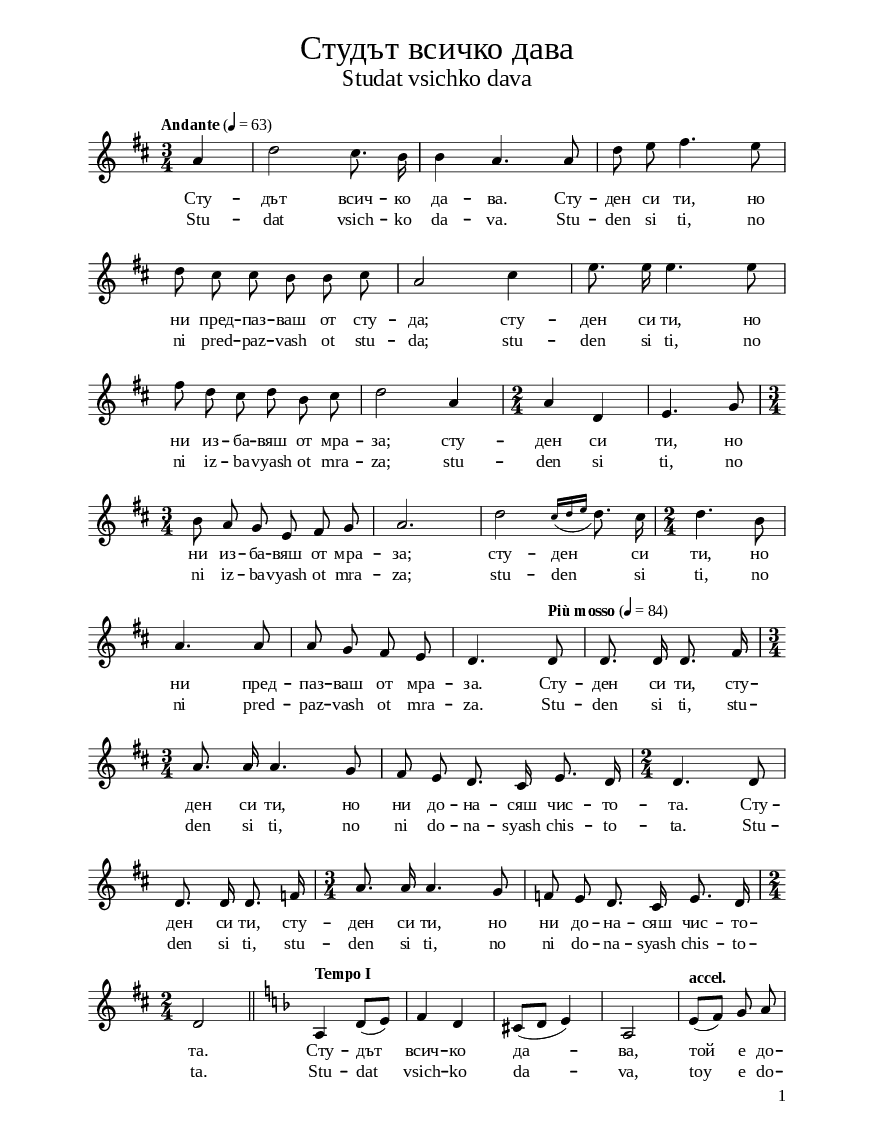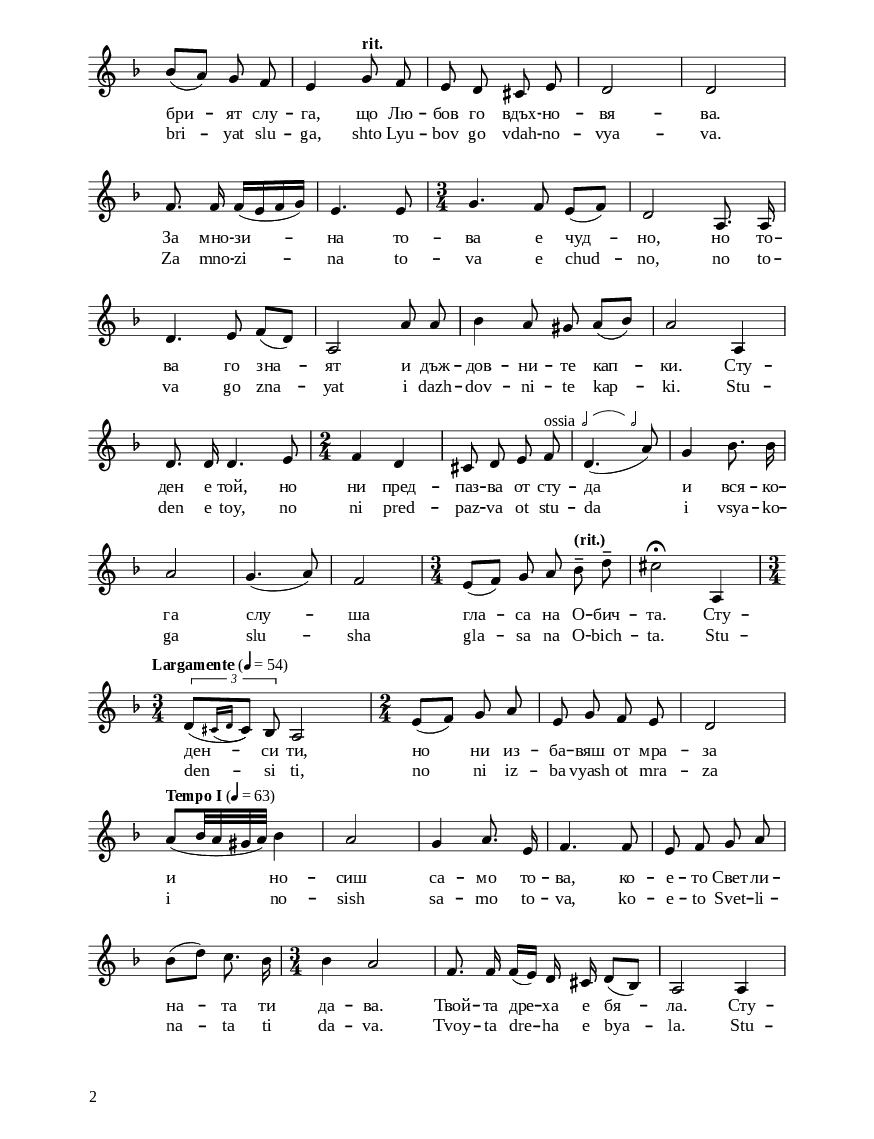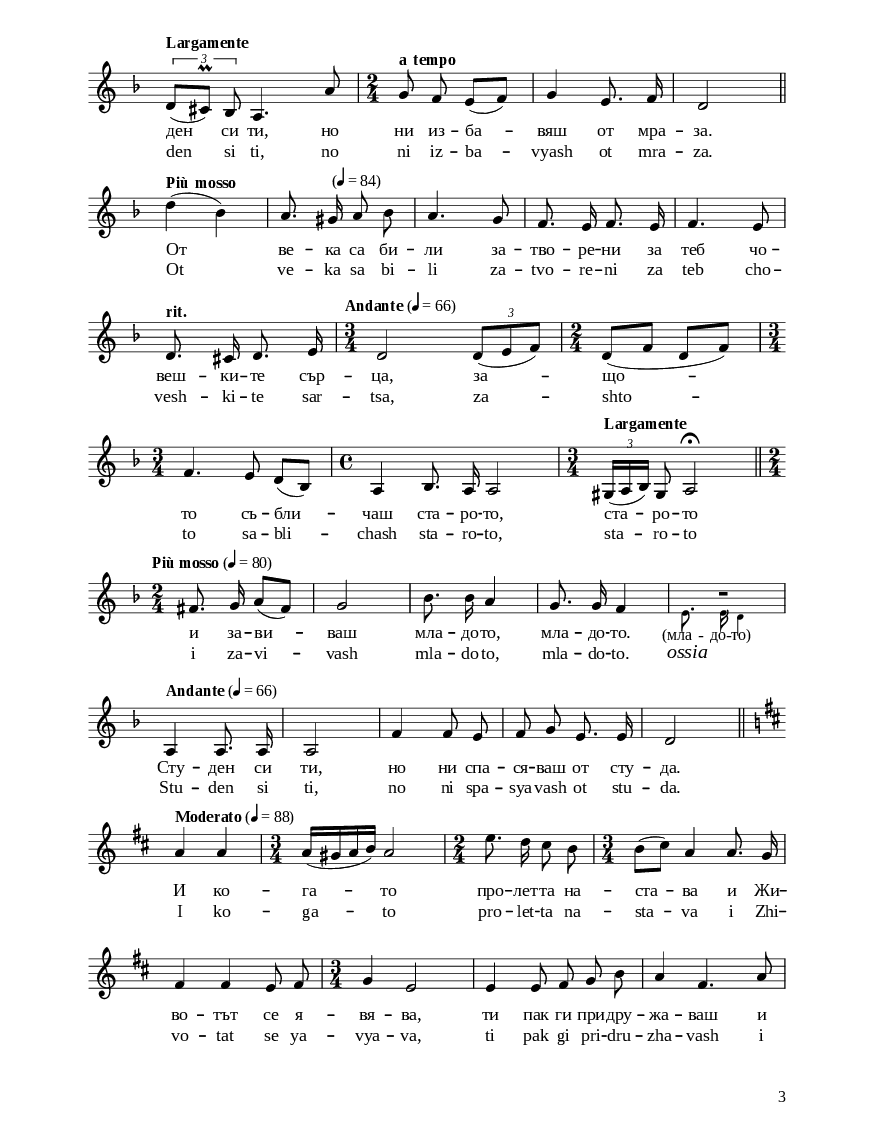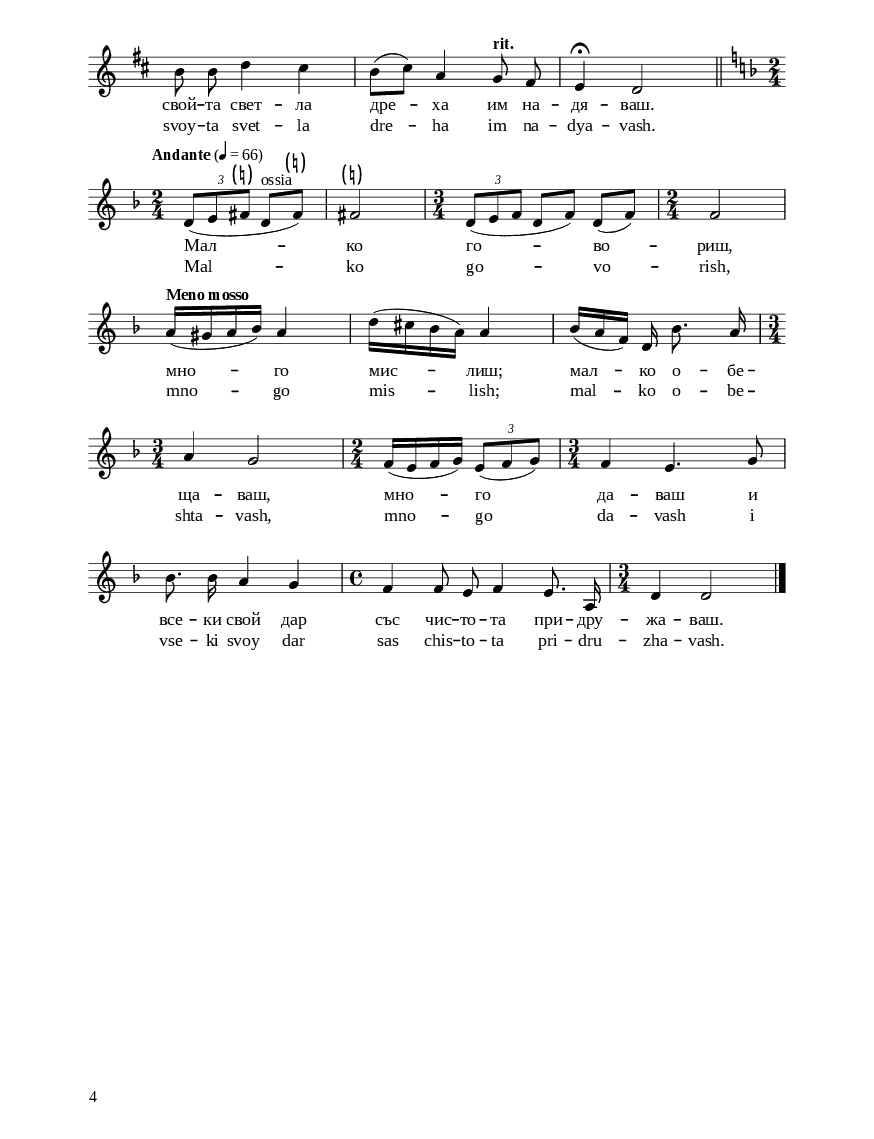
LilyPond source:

\version "2.22.1"

\include "include/globals.ily"

\bookpart {
  \include "include/bookpart-paper.ily"
  \score {
    \include "include/score-layout.ily"

    \new Voice \absolute {
      \clef treble
      \key d \major
      \time 3/4
      \tempoFunc "Andante" 4 "63"
      \autoBeamOff
      \partial 4
      a'4 | % 2
      d''2  cis''8.  b'16 | % 3
      b'4  a'4.  a'8 | % 4
      d''8  e''8  fis''4.  e''8
      \break | % 5
      d''8  cis''8  cis''8  b'8
      b'8  cis''8 | % 6
      a'2  cis''4 | % 7
      e''8.  e''16  e''4.  e''8
      \break | % 8
      fis''8  d''8  cis''8  d''8
      b'8  cis''8 | % 9
      d''2  a'4 |
      \time 2/4  |
      a'4  d'4 | % 11
      e'4.  g'8 \break | % 12
      \time 3/4  | % 12
      b'8  a'8  g'8  e'8  fis'8
      g'8 | % 13
      a'2. | % 14
      d''2 \grace {
        cis''16 ( [  d''16
        e''16 ]
      }
      d''8. )  cis''16 | % 15
      \time 2/4  | % 15
      d''4.  b'8 \break | % 16
      a'4.  a'8 | % 17
      a'8  g'8  fis'8  e'8 | % 18
      d'4. \tempoFunc "Più mosso" 4 "84" d'8 | % 19
      d'8.  d'16  d'8.  fis'16 \break |
      \time 3/4  |
      a'8.  a'16  a'4.  g'8 | % 21
      fis'8  e'8  d'8.  cis'16  e'8.
      d'16 | % 22
      \time 2/4  | % 22
      d'4.  d'8 \break | % 23
      d'8.  d'16  d'8.  f'16 | % 24
      \time 3/4  | % 24
      a'8.  a'16  a'4.  g'8 | % 25
      f'8  e'8  d'8.  cis'16  e'8.
      d'16  % 26
      \break | % 27
      \time 2/4  | % 26
      d'2 \bar "||"

      \key f \major | % 27
      \tempo "Tempo I" a4  d'8 ( [  e'8 ) ] | % 28
      f'4  d'4 | % 29
      cis'8 ( [  d'8 ]  e'4 ) |
      a2 | % 31
      \tempo "accel." e'8 ( [ f'8 ) ]
      g'8  a'8 \break | % 32
      bes'8 ( [  a'8 ) ]  g'8  f'8 | % 33
      e'4  g'8 ^\markup{ \bold {rit.} }  f'8 | % 34
      e'8  d'8  cis'8  e'8 | % 35
      d'2 | % 36
      d'2 \break | % 37
      f'8.  f'16  f'16 ( [  e'16  f'16
      g'16 ) ] | % 38
      e'4.  e'8 | % 39
      \time 3/4  | % 39
      g'4.  f'8  e'8 ( [  f'8 ) ] |
      d'2  a8.  a16 \break | % 41
      d'4.  e'8  f'8 ( [  d'8 ) ] | % 42
      a2  a'8  a'8 | % 43
      bes'4  a'8  gis'8  a'8 ( [
      bes'8 ) ] | % 44
      a'2  a4 | % 45
      d'8.  d'16  d'4.  e'8 | % 46
      \time 2/4  | % 46
      f'4  d'4 | % 47
      cis'8  d'8  e'8  f'8^\markup {
        "ossia"
        \fontsize #-6 \general-align #Y #DOWN \note {2} #0.8
        \path #0.06 #'((moveto 0 1)
                      (curveto 0 1 1.5 2 3 1)
                     )
        \fontsize #-6 \general-align #Y #DOWN \note {2} #0.8
      }  | % 48
      d'4. (  a'8 ) | % 49
      g'4  bes'8.  bes'16 \break |
      a'2 | % 51
      g'4. (  a'8 ) | % 52
      f'2 | % 53
      \time 3/4  | % 53
      e'8 ( [  f'8 ) ]  g'8  a'8
      bes'8 -- ^\markup{ \bold {(rit.)} }  d''8 -- | % 54
      cis''2 ^\fermata  a4 \time 3/4 \break | % 55
      
      \tempoFunc "Largamente" 4 "54"
      \times 2/3  {
        d'8[ \=1( \grace { cis'16 \=2([ d'16 ]}  cis'8 \=1)\=2)] bes8
      }
      a2 | % 56
      \time 2/4  | % 56
      e'8 ( [  f'8 ) ]  g'8  a'8  | % 57
      e'8  g'8  f'8  e'8 | % 58
      d'2 \break | % 59
      \tempoFunc "Tempo I" 4 "63"
      a'8 ( [  bes'32  a'32  gis'32
      a'32 ) ]  bes'4 |
      a'2 | % 61
      g'4  a'8.  e'16 | % 62
      f'4.  f'8 | % 63
      e'8  f'8  g'8  a'8 \break | % 64
      bes'8 ( [  d''8 ) ]  c''8.
      bes'16 | % 65
      \time 3/4  | % 65
      bes'4  a'2 | % 66
      f'8.  f'16  f'16 ( [  e'16 ) ]
      d'16  cis'16  d'8 ( [  bes8 ) ] | % 67
      a2  a4 \break | % 68
      \pageBreak
      \times 2/3  {
        d'8 ( [ ^\markup{ \bold {Largamente} }  cis'8\prall ) ]
        bes8
      }
      a4. a'8
      | % 69
      \time 2/4  | % 69
      g'8 ^\markup{ \bold {a tempo} }  f'8  e'8 ( [
      f'8 ) ] |
      g'4  e'8.  f'16 | % 71
      d'2 \bar "||"
      \break | % 72
    
      d''4 ( ^\markup{ \bold {Più mosso} }  bes'4 ) | % 73
      a'8. \tempoFunc "" 4 "84"  gis'16  a'8  bes'8
      | % 74
      a'4.  g'8 | % 75
      f'8.  e'16  f'8.  e'16 | % 76
      f'4.  e'8 \break | % 77
      d'8. ^\markup{ \bold {rit.} }  cis'16  d'8.
      e'16 | % 78
      \time 3/4  | % 78
      \tempoFunc "Andante" 4 "66" d'2
      \times 2/3  {
        d'8 ( [  e'8  f'8 ) ]
      }
      | % 79
      \time 2/4  | % 79
      d'8 ( [  f'8 ]  d'8 [  f'8 ) ] \break |
      \time 3/4  |
      f'4.  e'8  d'8 ( [  bes8 ) ] | % 81
      \time 4/4  | % 81
      a4  bes8.  a16  a2 | % 82
      \time 3/4  | % 82
      \times 2/3  {
        gis16 ( [ ^\markup{ \bold {Largamente} }  a16
        bes16 )]
      }
      gis8  a2 ^\fermata \bar "||"
      \break | % 83
      \time 2/4  | % 83
      \tempoFunc "Più mosso" 4 "80" fis'8.  g'16  a'8 ( [
      fis'8 ) ] | % 84
      g'2 | % 85
      bes'8.  bes'16  a'4 | % 86
      g'8.  g'16  f'4 | % 87
     %ne znam kak da napisha malkite noti
     
      \once \override TextScript.extra-offset = #'(-2.7 . 1)
      \once \override Stem #'length = #5 
      \stemDown \tweak font-size #-3  
      e'8._\markup {(мла - до-то)}  

      \once \override TextScript.extra-offset = #'(-7.3 . 1)
      \once \override Stem #'length = #5 
      \stemDown \tweak font-size #-3  
      e'16_\markup \fontsize #+2 \italic {"ossia"}   
      
      \once \override TextScript.extra-offset = #'(-2.5 . 10.7)
      \once \override Stem #'length = #5 
      \stemDown \tweak font-size #-3  
      d'4_\markup \fontsize #-2 \musicglyph "rests.0"
      
      \stemNeutral
      \break | % 88
      \tempoFunc "Andante" 4 "66" a4  a8.  a16 | % 89
      a2 |
      f'4  f'8  e'8 | % 91
      f'8  g'8  e'8.  e'16 | % 92
      d'2 \bar "||"
      \break | % 93

      \key d \major | % 93
      \tempoFunc "Moderato" 4 "88" a'4  a'4 | % 94
      \time 3/4  | % 94
      a'16 ( [  gis'16  a'16  b'16 ) ]
      a'2 | % 95
      \time 2/4  | % 95
      e''8.  d''16  cis''8  b'8 | % 96
      \time 3/4  | % 96
      b'8 ( [  cis''8 ) ]  a'4  a'8.
      g'16 \break | % 97
      fis'4  fis'4  e'8  fis'8 | % 98
      \time 3/4 g'4  e'2 | % 99
      e'4  e'8  fis'8  g'8  b'8
      |
      a'4  fis'4.  a'8  \break | % 101
      \pageBreak
      b'8  b'8  d''4  cis''4 | % 102
      b'8 ( [  cis''8 ) ]  a'4  g'8
      ^\markup{ \bold {rit.} }  fis'8 | % 103
      | % 103
      e'4 ^\fermata  d'2 \bar "||" |
      \break % 104
     
      \time 2/4
      \key f \major  % 104
      \tempoFunc "Andante" 4 "66"
      \times 2/3  {
        d'8 ( [  e'8  fis'8^\markup \fontsize #-1 {\parenthesize \natural} ]
      }
      
      %\once \override TextScript.extra-offset = #'(-1 . 1)
      d'8^\markup { "ossia" }
      
      [  fis'8^\markup \fontsize #-1 {\parenthesize \natural} ) ] | % 105
      fis'2^\markup \fontsize #-1 {\parenthesize \natural} | % 106
      \time 3/4  | % 106

      \times 2/3  {
        d'8 ( [  e'8  f'8 ]
      }
      d'8 [  f'8 ) ]  d'8 ( [  f'8 ) ] | % 107
      \time 2/4  | % 107
      f'2 \break | % 108

      \tempo "Meno mosso" a'16 ( [  gis'16  a'16  bes'16 ) ]
      a'4 | % 109
      d''16 ( [  cis''16  bes'16  a'16
      ) ]  a'4 |
      bes'16 ( [  a'16  f'16 )]  d'16
      bes'8.  a'16 \break | % 111
      \time 3/4  | % 111
      a'4 g'2 | % 112
      \time 2/4  | % 112
      f'16 ( [  e'16  f'16  g'16 ) ]

      \times 2/3  {
        e'8 ( [  f'8  g'8 ) ]
      }
      | % 113
      \time 3/4  | % 113
      f'4  e'4.  g'8 \break | % 114
      bes'8.  bes'16  a'4  g'4 | % 115
      \time 4/4  | % 115
      f'4  f'8  e'8  f'4  e'8.
      a16 | % 116
      \time 3/4  | % 116
      d'4  d'2 \bar "|."
      
      %ima greshki

    }

    \addlyrics {
      Сту -- дът всич -- ко да -- ва. Сту
      -- ден си ти, но ни пред -- паз --
      ваш от сту -- да; сту -- ден си
      ти, но ни из -- ба -- вяш от мра
      -- за; сту -- ден си ти, но ни из
      -- ба -- вяш от мра -- за; сту -- ден
      си ти, но ни пред --
      паз -- ваш от мра -- за. Сту -- ден
      си ти, сту -- ден си ти, но ни
      до -- на -- сяш чис -- то -- та. Сту
      -- ден си ти, сту -- ден си ти,
      но ни до -- на -- сяш чис -- то --
      та. Сту -- дът  всич -- ко да
      --  ва, той  е до -- бри
      -- ят слу -- га, що Лю -- бов го
      вдъх -- но -- вя -- ва. За мно -- зи
      --   на то -- ва е чуд
      -- но, но то -- ва го зна --
      ят и дъж -- дов -- ни -- те кап
      -- ки. Сту -- ден е той, но ни
      пред -- паз -- ва от сту -- да
      и вся -- ко -- га слу -- ша гла
      -- са на О -- бич -- та. Сту --
      ден  --   си ти, но  ни
      из -- ба -- вяш от мра -- за и
          но -- сиш са -- мо
      то -- ва, ко -- е -- то Свет -- ли --
      на -- та ти да -- ва. Твой -- та
      дре  -- ха е бя -- ла. Сту --
      ден  си ти, но ни из -- ба
      -- вяш от мра -- за. От  ве --
      ка са би -- ли за -- тво -- ре --
      ни за теб чо -- веш -- ки -- те
      сър -- ца, за --  що --
      то съ -- бли -- чаш ста --
      ро -- то, ста --  ро -- то и
      за -- ви -- ваш мла -- до -- то,
      мла -- до -- то. "" "" "" Сту -- 
      ден си ти, но ни спа -- ся -- ваш
      от сту -- да. И ко -- га --
      то про -- лет -- та на -- ста
      -- ва и Жи -- во -- тът се я --
      вя -- ва, ти пак ги при -- дру --
      жа -- ваш и свой -- та свет -- ла
      дре -- ха им на -- дя -- ваш.
      Мал --  ко го --
      во -- риш, мно --
      го мис --   лиш;
      мал -- ко о -- бе -- ща -- ваш,
      мно --   го   да --
      ваш и все -- ки свой дар със
      чис -- то -- та при -- дру -- жа --
      ваш.}
      \addlyrics {
        Stu -- dat vsich -- ko da -- va. Stu
        -- den si ti, no ni pred -- paz --
        vash ot stu -- da; stu -- den si
        ti, no ni iz -- ba -- vyash ot mra
        -- za; stu -- den si ti, no ni iz
        -- ba -- vyash ot mra -- za; stu -- den
        si ti, no ni pred --
        paz -- vash ot mra -- za. Stu -- den
        si ti, stu -- den si ti, no ni
        do -- na -- syash chis -- to -- ta. Stu
        -- den si ti, stu -- den si ti,
        no ni do -- na -- syash chis -- to --
        ta. Stu -- dat  vsich -- ko da
        --  va, toy  e do -- bri
        -- yat slu -- ga, shto Lyu -- bov go
        vdah -- no -- vya -- va. Za mno -- zi
        --   na to -- va e chud
        -- no, no to -- va go zna --
        yat i dazh -- dov -- ni -- te kap
        -- ki. Stu -- den e toy, no ni
        pred -- paz -- va ot stu -- da
        i vsya -- ko -- ga slu -- sha gla
        -- sa na O -- bich -- ta. Stu --
        den  -- si ti, no  ni
        iz -- ba -- vyash ot mra -- za i
        no -- sish sa -- mo
        to -- va, ko -- e -- to Svet -- li --
        na -- ta ti da -- va. Tvoy -- ta
        dre  -- ha e bya -- la. Stu --
        den  si ti, no ni iz -- ba
        -- vyash ot mra -- za. Ot  ve --
        ka sa bi -- li za -- tvo -- re --
        ni za teb cho -- vesh -- ki -- te
        sar -- tsa, za --  shto --
        to sa -- bli -- chash sta --
        ro -- to, sta --  ro -- to i
        za -- vi -- vash mla -- do -- to,
        mla -- do -- to.  ""  "" "" Stu --
        den si ti, no ni spa -- sya -- vash
        ot stu -- da. I ko -- ga --
        to pro -- let -- ta na -- sta
        -- va i Zhi -- vo -- tat se ya --
        vya -- va, ti pak gi pri -- dru --
        zha -- vash i svoy -- ta svet -- la
        dre -- ha im na -- dya -- vash.
        Mal --  ko go --
        vo -- rish, mno --
        go mis --   lish;
        mal -- ko o -- be -- shta -- vash,
        mno --   go   da --
        vash i vse -- ki svoy dar sas
        chis -- to -- ta pri -- dru -- zha --
        vash.}

        \header {
          title = \titleFunc "Студът всичко дава" "Studat vsichko dava"
        }

        \midi{}

      } % score


     \pageBreak

      % include foreign translation(s) of the song
      \version "2.24.0"

\markup \fill-line { \fontsize #deTitleFontSize "Die Kälte gibt alles" }
 \markup \null
 \markup \null
\markup \fontsize #+1.7 {
  \hspace #-2
  \vspace #1
  \override #'(baseline-skip . 1.8)


  \column {
   \line { " "  Die Kälte gibt alles. Kalt bist du,}

    \line { " " aber schützt uns vor der Kälte.}

    \line { " " Kalt bist du, aber schützt uns vor dem Frost.}
    
    \line { " "  Kalt bist du, aber schützt uns vor dem Frost.}

    \line { " "  Kalt bist du, aber bringst uns Reinheit.}

   \line { " "   Kalt bist du, aber bringst uns Reinheit}

   \line { " "  }
      

   \line { " "  Die Kälte gibt alles.}

   \line { " "  Sie ist der gute Diener,}

    \line { " " der von der Liebe inspiriert wird.}

   \line { " "  Für viele ist das verwunderlich,}

    \line { " " aber das wissen auch die Regentropfen.}

    \line { " "  Кalt ist sie, aber schützt uns vor der Kälte}

    \line { " " und hört immer auf die Stimme der Liebe.*}

    \line { " "  Kalt bist du, aber rettest uns vor dem Frost}

    \line { " " und bringst nur das, was dir das Licht gibt.}

    \line { " " Dein Gewand ist weiß.}

   

  }
  
  
     \override #'(baseline-skip . 1.8)
    \column {
 
  
    \line { " " Kalt bist du, aber rettest uns vor dem Frost.}

    \line { " " Seit Ewigkeit waren die menschlichen Herzen }
            
       \line { " "  für dich verschlossen,}

    \line { " " da du das Alte ausziehst, das Alte, }
            
        \line { " " und das Neue faltest, das Neue.}

    \line { " "  Kalt bist du, aber rettest uns vor der Kälte.}

 
    
      \line { " "  }

    \line { " " Und wenn es Frühling wird}

    \line { " " und das Leben erscheint,}

    \line { " " begleitest du sie wieder,}

    \line { " " und kleidest sie in dein lichtes Gewand.}

    \line { " " Du sprichst wenig, denkst viel,}

    \line { " " du versprichst wenig, gibst viel}

    \line { " " und jede deiner Gaben }
            
       \line { " "  begleitest du mit Reinheit.}

  }
}


    } % bookpart
